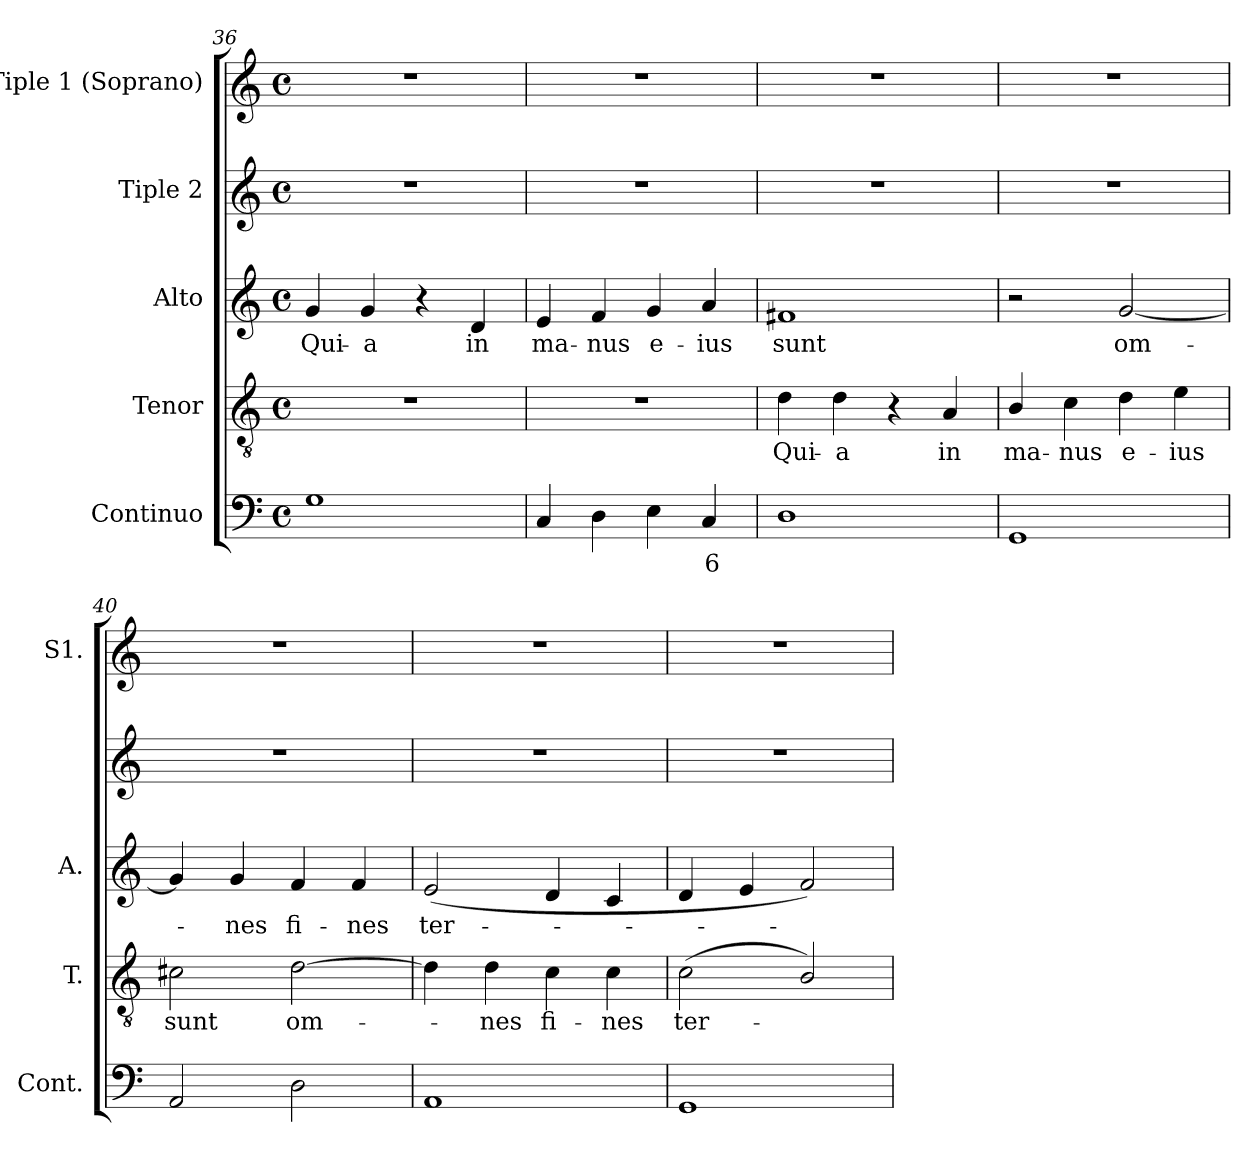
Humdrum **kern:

**kern	**text	**kern	**text	**kern	**text	**kern	**kern
*part5	*part5	*part4	*part4	*part3	*part3	*part2	*part1
*staff5	*staff5	*staff4	*staff4	*staff3	*staff3	*staff2	*staff1
*I"Continuo	*	*I"Tenor	*	*I"Alto	*	*I"Tiple 2	*I"Tiple 1 (Soprano)
*I'Cont.	*	*I'T.	*	*I'A.	*	*	*I'S1.
*clefF4	*	*clefGv2	*	*clefG2	*	*clefG2	*clefG2
*	*	*ITrd7c12	*	*	*	*	*
*k[]	*	*k[]	*	*k[]	*	*k[]	*k[]
*C:	*	*C:	*	*C:	*	*C:	*C:
*M4/4	*	*M4/4	*	*M4/4	*	*M4/4	*M4/4
*met(c)	*	*met(c)	*	*met(c)	*	*met(c)	*met(c)
=36	=36	=36	=36	=36	=36	=36	=36
!	!	!	!	!	!LO:LY:b:color=#000000	!	!
1Gi	.	1r	.	4gi/	Qui-	1r	1r
!	!	!	!	!	!LO:LY:b:color=#000000	!	!
.	.	.	.	4gi/	-a	.	.
.	.	.	.	4r	.	.	.
!	!	!	!	!	!LO:LY:b:color=#000000	!	!
.	.	.	.	4di/	in	.	.
=37	=37	=37	=37	=37	=37	=37	=37
!	!	!	!	!	!LO:LY:b:color=#000000	!	!
4Ci/	.	1r	.	4ei/	ma-	1r	1r
!	!	!	!	!	!LO:LY:b:color=#000000	!	!
4Di\	.	.	.	4fi/	-nus	.	.
!	!	!	!	!	!LO:LY:b:color=#000000	!	!
4Ei\	.	.	.	4gi/	e-	.	.
!	!LO:LY:b:color=#000000	!	!	!	!	!	!
!	!	!	!	!	!LO:LY:b:color=#000000	!	!
4Ci/	6	.	.	4ai/	-ius	.	.
=38	=38	=38	=38	=38	=38	=38	=38
!	!	!	!LO:LY:b:color=#000000	!	!	!	!
!	!	!	!	!	!LO:LY:b:color=#000000	!	!
1Di	.	4Di\	Qui-	1f#Xi	sunt	1r	1r
!	!	!	!LO:LY:b:color=#000000	!	!	!	!
.	.	4Di\	-a	.	.	.	.
.	.	4r	.	.	.	.	.
!	!	!	!LO:LY:b:color=#000000	!	!	!	!
.	.	4AAi/	in	.	.	.	.
=39	=39	=39	=39	=39	=39	=39	=39
!	!	!	!LO:LY:b:color=#000000	!	!	!	!
1GGi	.	4BBi/	ma-	2r	.	1r	1r
!	!	!	!LO:LY:b:color=#000000	!	!	!	!
.	.	4Ci\	-nus	.	.	.	.
!	!	!	!LO:LY:b:color=#000000	!	!	!	!
!	!	!	!	!	!LO:LY:b:color=#000000	!	!
.	.	4Di\	e-	[2gi/	om-	.	.
!	!	!	!LO:LY:b:color=#000000	!	!	!	!
.	.	4Ei\	-ius	.	.	.	.
=40	=40	=40	=40	=40	=40	=40	=40
!	!	!	!LO:LY:b:color=#000000	!	!	!	!
2AAi/	.	2C#Xi\	sunt	4gi/]	.	1r	1r
!	!	!	!	!	!LO:LY:b:color=#000000	!	!
.	.	.	.	4gi/	-nes	.	.
!	!	!	!LO:LY:b:color=#000000	!	!	!	!
!	!	!	!	!	!LO:LY:b:color=#000000	!	!
2Di\	.	[2Di\	om-	4fi/	fi-	.	.
!	!	!	!	!	!LO:LY:b:color=#000000	!	!
.	.	.	.	4fi/	-nes	.	.
=41	=41	=41	=41	=41	=41	=41	=41
!	!	!	!	!	!LO:LY:b:color=#000000	!	!
1AAi	.	4Di\]	.	(2ei/	ter-	1r	1r
!	!	!	!LO:LY:b:color=#000000	!	!	!	!
.	.	4Di\	-nes	.	.	.	.
!	!	!	!LO:LY:b:color=#000000	!	!	!	!
.	.	4Ci\	fi-	4di/	.	.	.
!	!	!	!LO:LY:b:color=#000000	!	!	!	!
.	.	4Ci\	-nes	4ci/	.	.	.
!!LO:LB:g=z
=42	=42	=42	=42	=42	=42	=42	=42
!	!	!	!LO:LY:b:color=#000000	!	!	!	!
1GGi	.	(2Ci\	ter-	4di/	.	1r	1r
.	.	.	.	4ei/	.	.	.
.	.	2BBi/)	.	2fi/)	.	.	.
=	=	=	=	=	=	=	=
*-	*-	*-	*-	*-	*-	*-	*-
